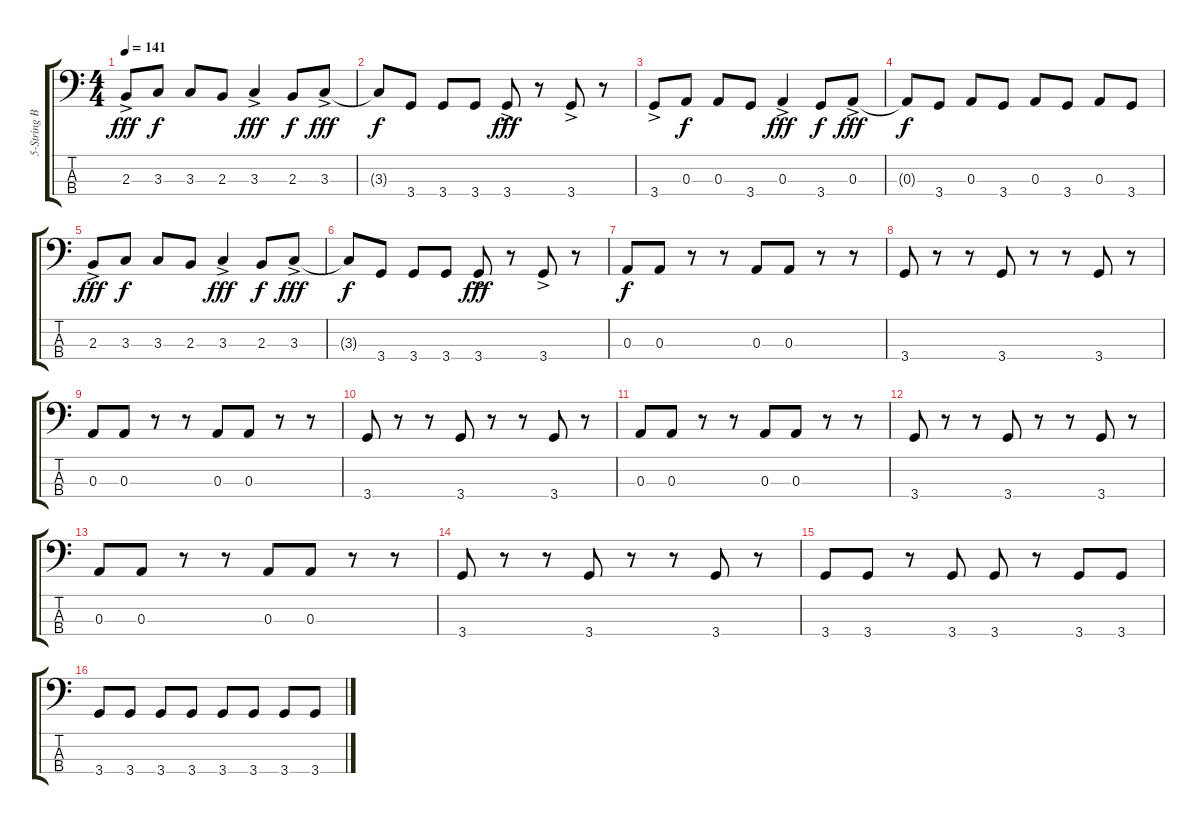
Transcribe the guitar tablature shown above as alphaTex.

\track ("5-String Bass" "5-String B") {instrument electricbassfinger}
\staff {score tabs}
\tuning (G2 D2 A1 E1) {hide}
\ts (4 4)
\tempo 141
\clef f4
\ks c
2.3{ac}.8{dy fff} 3.3.8{dy f} 3.3.8 2.3.8 3.3{ac}.4{dy fff} 2.3.8{dy f} 3.3{ac}.8{dy fff} |
3.3{t}.8{dy f} 3.4.8 3.4.8 3.4.8 3.4{ac}.8{dy fff} r.8 3.4{ac}.8 r.8 |
3.4{ac}.8 0.3.8{dy f} 0.3.8 3.4.8 0.3{ac}.4{dy fff} 3.4.8{dy f} 0.3{ac}.8{dy fff} |
0.3{t}.8{dy f} 3.4.8 0.3.8 3.4.8 0.3.8 3.4.8 0.3.8 3.4.8 |
2.3{ac}.8{dy fff} 3.3.8{dy f} 3.3.8 2.3.8 3.3{ac}.4{dy fff} 2.3.8{dy f} 3.3{ac}.8{dy fff} |
3.3{t}.8{dy f} 3.4.8 3.4.8 3.4.8 3.4{ac}.8{dy fff} r.8 3.4{ac}.8 r.8 |
0.3.8{dy f} 0.3.8 r.8 r.8 0.3.8 0.3.8 r.8 r.8 |
3.4.8 r.8 r.8 3.4.8 r.8 r.8 3.4.8 r.8 |
0.3.8 0.3.8 r.8 r.8 0.3.8 0.3.8 r.8 r.8 |
3.4.8 r.8 r.8 3.4.8 r.8 r.8 3.4.8 r.8 |
0.3.8 0.3.8 r.8 r.8 0.3.8 0.3.8 r.8 r.8 |
3.4.8 r.8 r.8 3.4.8 r.8 r.8 3.4.8 r.8 |
0.3.8 0.3.8 r.8 r.8 0.3.8 0.3.8 r.8 r.8 |
3.4.8 r.8 r.8 3.4.8 r.8 r.8 3.4.8 r.8 |
3.4.8 3.4.8 r.8 3.4.8 3.4.8 r.8 3.4.8 3.4.8 |
3.4.8 3.4.8 3.4.8 3.4.8 3.4.8 3.4.8 3.4.8 3.4.8
